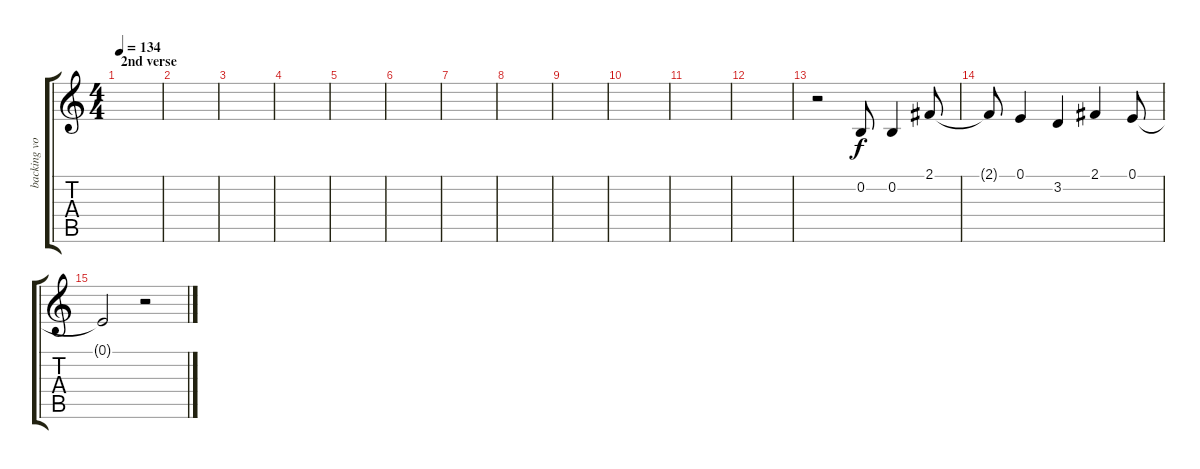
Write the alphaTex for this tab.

\track ("backing vocals" "backing vo") {instrument synthvoice}
\staff {score tabs}
\tuning (E4 B3 G3 D3 A2 E2) {hide}
\ts (4 4)
\section ("" "2nd verse")
\tempo 134
\clef g2
\ks c
|
|
|
|
\section ("" "")
|
|
|
|
\section ("" "")
|
|
|
|
\section ("" "")
r.2{volume 12} 0.2.8 0.2.4 2.1.8 |
2.1{t}.8 0.1.4 3.2.4 2.1.4 0.1.8 |
0.1{t}.2 r.2
